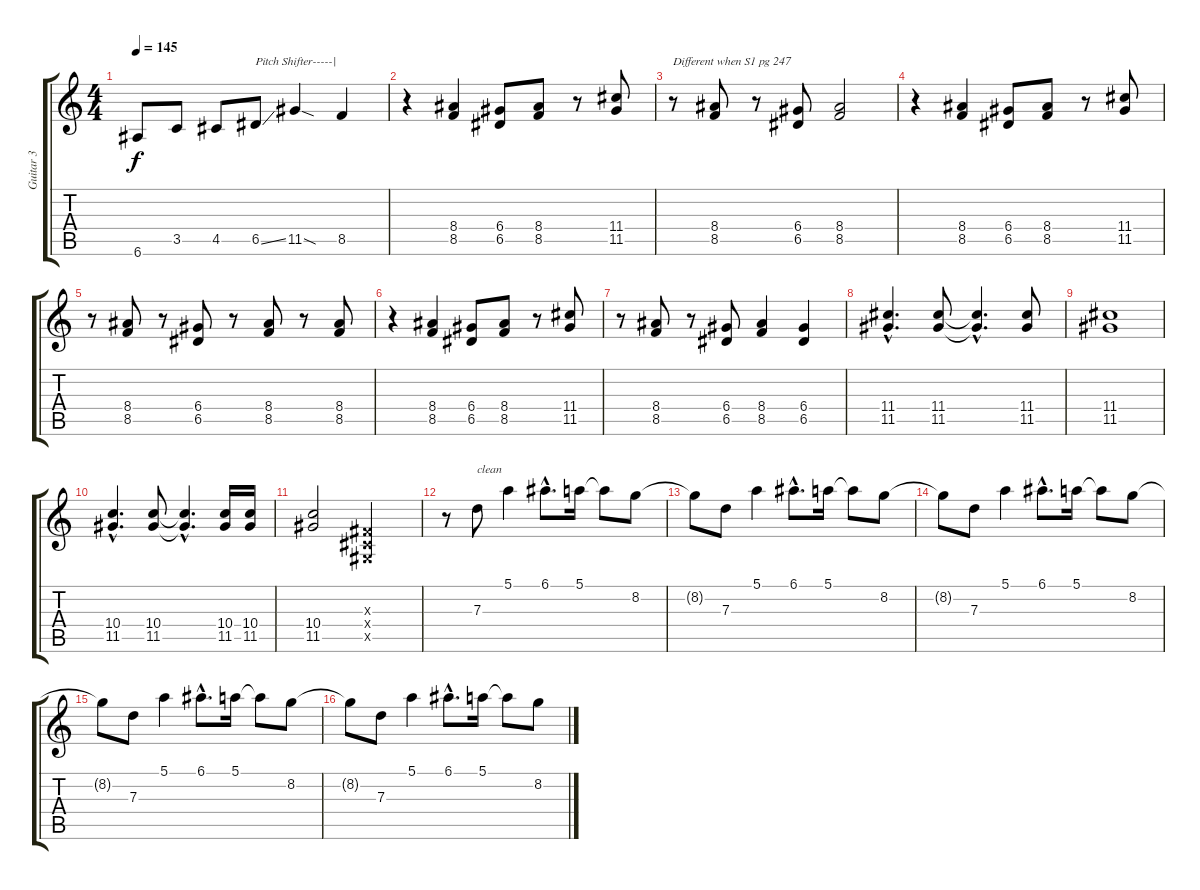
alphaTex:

\track ("Guitar 3" "Guitar 3") {instrument electricguitarclean}
\staff {score tabs}
\tuning (E4 B3 G3 D3 A2 E2) {hide}
\ts (4 4)
\tempo 145
\clef g2
\ks c
6.6{t}.8{dy f} 3.5.8 4.5.8 6.5{ss}.8{txt "Pitch Shifter-----|"} 11.5{sod}.4 8.5.4 |
r.4 (8.4 8.5).4 (6.4 6.5).8 (8.4 8.5).8 r.8 (11.4 11.5).8 |
r.8{txt "Different when S1 pg 247"} (8.4 8.5).8 r.8 (6.4 6.5).8 (8.4 8.5).2 |
r.4 (8.4 8.5).4 (6.4 6.5).8 (8.4 8.5).8 r.8 (11.4 11.5).8 |
r.8 (8.4 8.5).8 r.8 (6.4 6.5).8 r.8 (8.4 8.5).8 r.8 (8.4 8.5).8 |
r.4 (8.4 8.5).4 (6.4 6.5).8 (8.4 8.5).8 r.8 (11.4 11.5).8 |
r.8 (8.4 8.5).8 r.8 (6.4 6.5).8 (8.4 8.5).4 (6.4 6.5).4 |
(11.4{hac} 11.5{hac}).4{d} (11.4 11.5).8 (11.4{hac t} 11.5{hac t}).4{d} (11.4 11.5).8 |
(11.4 11.5).1 |
(10.4{hac} 11.5{hac}).4{d} (10.4 11.5).8 (10.4{hac t} 11.5{hac t}).4{d} (10.4 11.5).16 (10.4 11.5).16 |
(10.4 11.5).2 (-1.3{x} -1.4{x} -1.5{x}).2 |
r.8 7.3.8{txt "clean" volume 16 instrument electricguitarclean} 5.1.4 6.1{hac}.8{d} 5.1.16 5.1{t}.8 8.2.8 |
8.2{t}.8 7.3.8 5.1.4 6.1{hac}.8{d} 5.1.16 5.1{t}.8 8.2.8 |
8.2{t}.8 7.3.8 5.1.4 6.1{hac}.8{d} 5.1.16 5.1{t}.8 8.2.8 |
8.2{t}.8 7.3.8 5.1.4 6.1{hac}.8{d} 5.1.16 5.1{t}.8 8.2.8 |
8.2{t}.8 7.3.8 5.1.4 6.1{hac}.8{d} 5.1.16 5.1{t}.8 8.2.8
